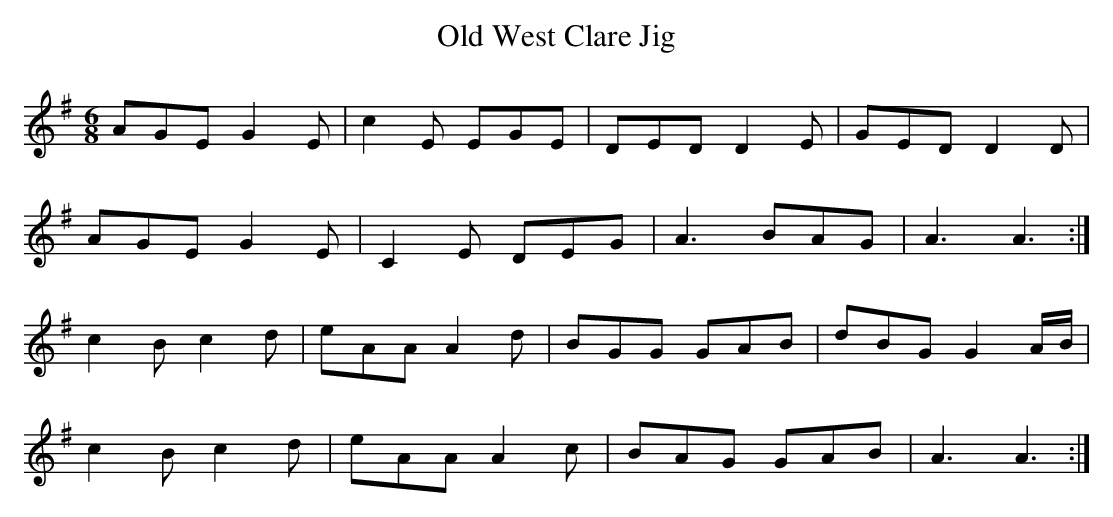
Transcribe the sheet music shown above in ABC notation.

X:1
T: Old West Clare Jig
M: 6/8
L: 1/8
K: Ador
AGE G2 E | c2 E EGE | DED D2 E | GED D2 D |
AGE G2 E | C2 E DEG | A3 BAG | A3 A3 :|
c2 B c2 d | eAA A2 d | BGG GAB | dBG G2 A/B/ |
c2 B c2 d | eAA A2 c | BAG GAB | A3 A3 :|
